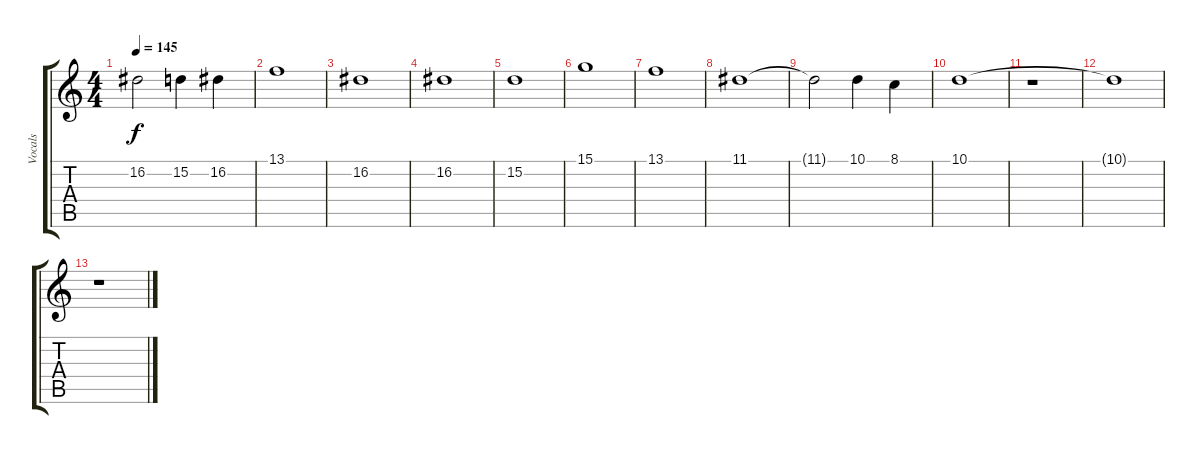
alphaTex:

\track ("Vocals" "Vocals") {instrument lead6voice}
\staff {score tabs}
\tuning (E4 B3 G3 D3 A2 E2) {hide}
\ts (4 4)
\tempo 145
\clef g2
\ks c
16.2{t}.2{dy f} 15.2.4 16.2.4 |
13.1.1 |
16.2.1 |
16.2.1 |
15.2.1 |
15.1.1 |
13.1.1 |
11.1.1 |
11.1{t}.2 10.1.4 8.1.4 |
10.1.1 |
r.1 |
10.1{t}.1 |
r.1
